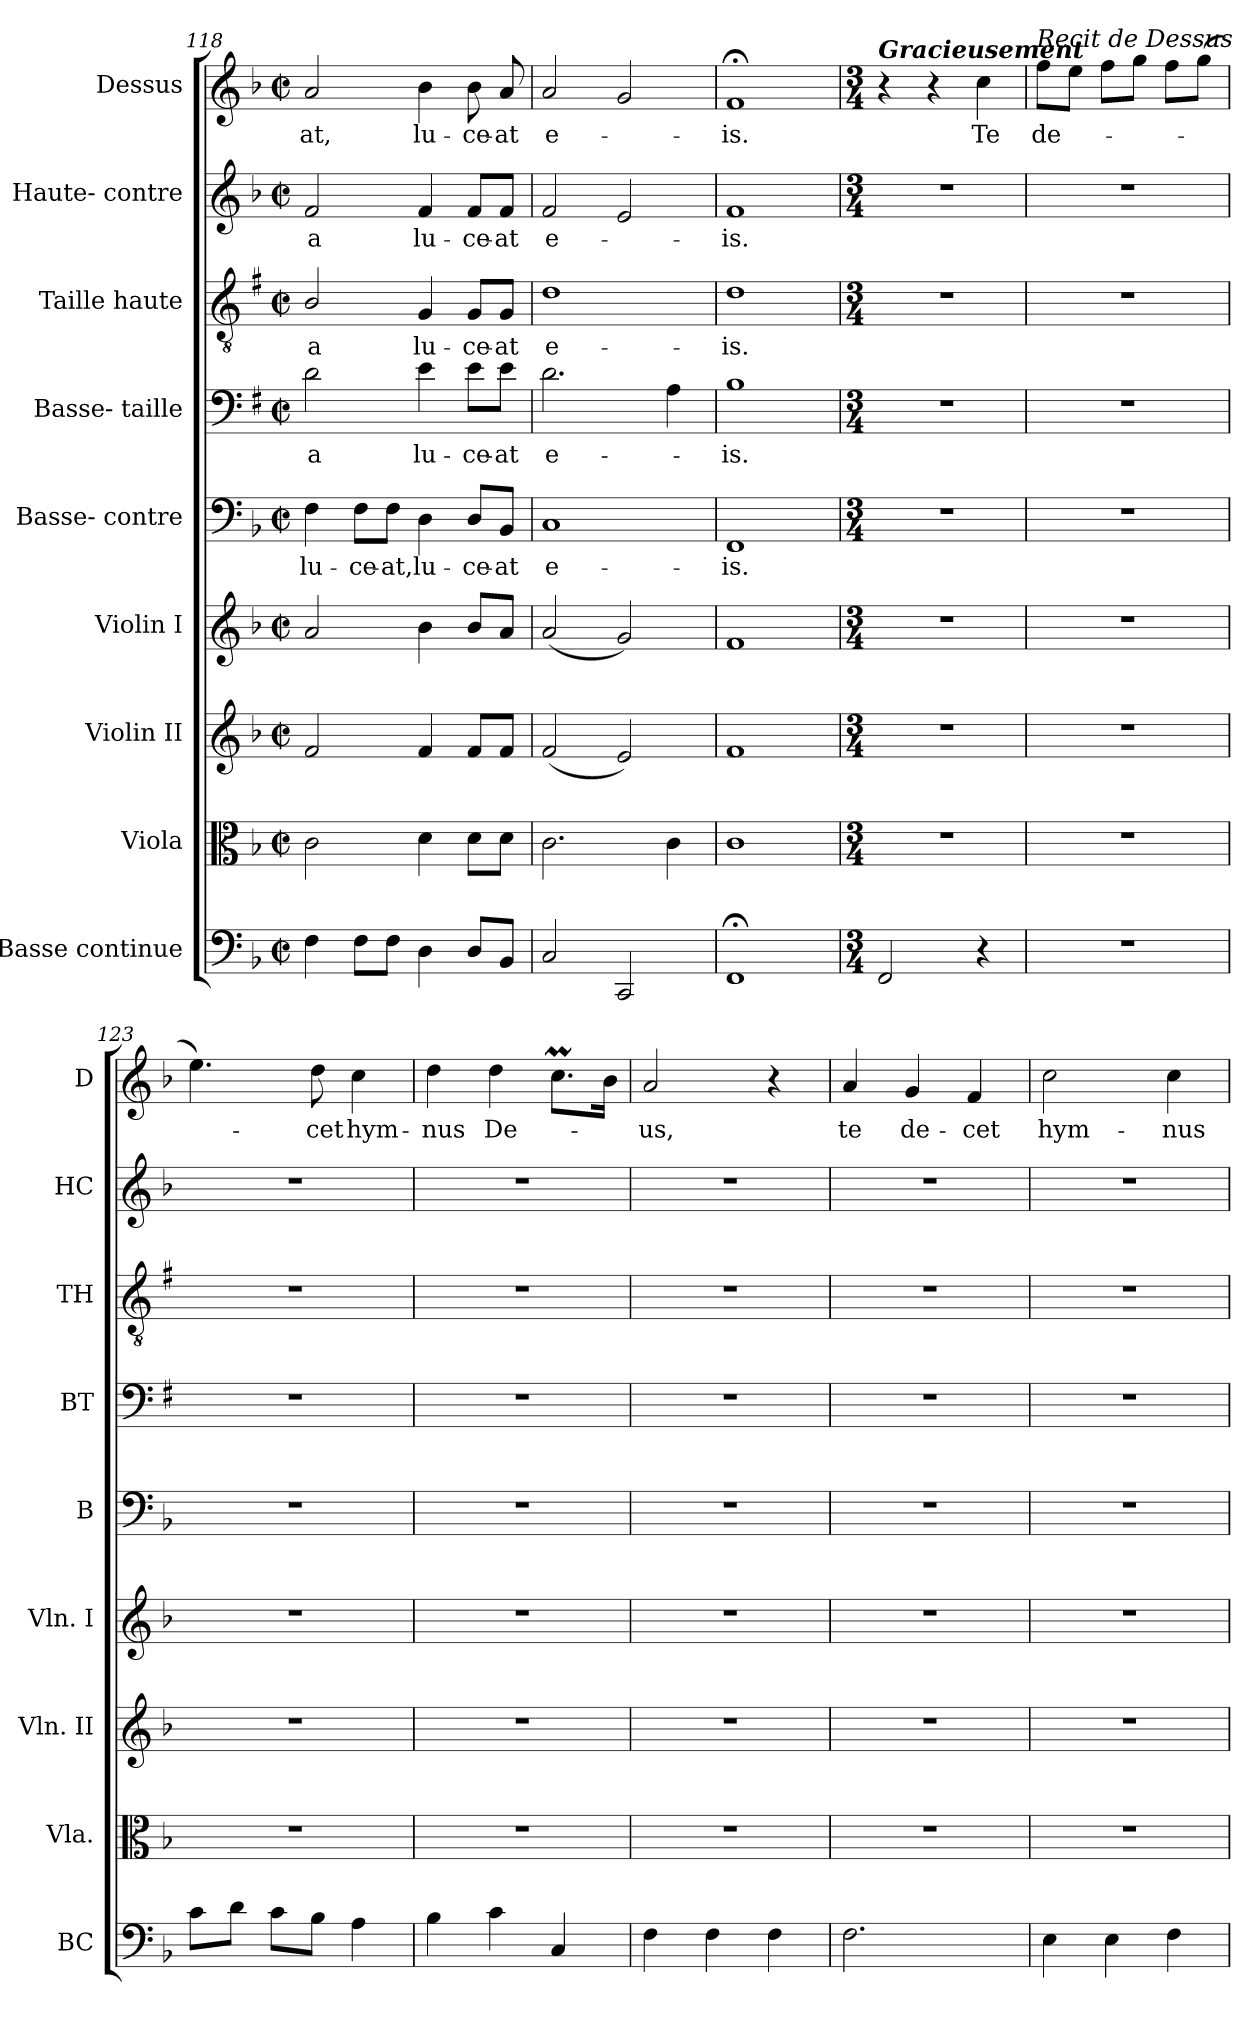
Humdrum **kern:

**kern	**kern	**kern	**kern	**kern	**text	**kern	**text	**kern	**text	**kern	**text	**kern	**text
*part9	*part8	*part7	*part6	*part5	*part5	*part4	*part4	*part3	*part3	*part2	*part2	*part1	*part1
*staff9	*staff8	*staff7	*staff6	*staff5	*staff5	*staff4	*staff4	*staff3	*staff3	*staff2	*staff2	*staff1	*staff1
*I"Basse  continue	*I"Viola	*I"Violin II	*I"Violin I	*I"Basse- contre	*	*I"Basse- taille	*	*I"Taille haute	*	*I"Haute- contre	*	*I"Dessus	*
*I'BC	*I'Vla.	*I'Vln. II	*I'Vln. I	*I'B	*	*I'BT	*	*I'TH	*	*I'HC	*	*I'D	*
*clefF4	*clefC3	*clefG2	*clefG2	*clefF4	*	*clefF4	*	*clefGv2	*	*clefG2	*	*clefG2	*
*	*	*	*	*	*	*ITrd1c2	*	*ITrd1c2	*	*	*	*	*
*k[b-]	*k[b-]	*k[b-]	*k[b-]	*k[b-]	*	*k[b-]	*	*k[b-]	*	*k[b-]	*	*k[b-]	*
*F:	*F:	*F:	*F:	*F:	*	*F:	*	*F:	*	*F:	*	*F:	*
*M2/2	*M2/2	*M2/2	*M2/2	*M2/2	*	*M2/2	*	*M2/2	*	*M2/2	*	*M2/2	*
*met(c|)	*met(c|)	*met(c|)	*met(c|)	*met(c|)	*	*met(c|)	*	*met(c|)	*	*met(c|)	*	*met(c|)	*
=118	=118	=118	=118	=118	=118	=118	=118	=118	=118	=118	=118	=118	=118
!	!	!	!	!	!LO:LY:b	!	!LO:LY:b	!	!LO:LY:b	!	!LO:LY:b	!	!LO:LY:b
4F\	2c\	2f/	2a/	4F\	lu-	2c\	-a	2A/	-a	2f/	-a	2a/	-at,
!	!	!	!	!	!LO:LY:b	!	!	!	!	!	!	!	!
8F\L	.	.	.	8F\L	-ce-	.	.	.	.	.	.	.	.
!	!	!	!	!	!LO:LY:b	!	!	!	!	!	!	!	!
8F\J	.	.	.	8F\J	-at,	.	.	.	.	.	.	.	.
!	!	!	!	!	!LO:LY:b	!	!LO:LY:b	!	!LO:LY:b	!	!LO:LY:b	!	!LO:LY:b
4D\	4d\	4f/	4b-\	4D\	lu-	4d\	lu-	4F/	lu-	4f/	lu-	4b-\	lu-
!	!	!	!	!	!LO:LY:b	!	!LO:LY:b	!	!LO:LY:b	!	!LO:LY:b	!	!LO:LY:b
8D/L	8d\L	8f/L	8b-/L	8D/L	-ce-	8d\L	-ce-	8F/L	-ce-	8f/L	-ce-	8b-\	-ce-
!	!	!	!	!	!LO:LY:b	!	!LO:LY:b	!	!LO:LY:b	!	!LO:LY:b	!	!LO:LY:b
8BB-/J	8d\J	8f/J	8a/J	8BB-/J	-at	8d\J	-at	8F/J	-at	8f/J	-at	8a/	-at
=119	=119	=119	=119	=119	=119	=119	=119	=119	=119	=119	=119	=119	=119
!	!	!	!	!	!LO:LY:b	!	!LO:LY:b	!	!LO:LY:b	!	!LO:LY:b	!	!LO:LY:b
2C/	2.c\	(<2f/	(<2a/	1C	e-	2.c\	e-	1c	e-	2f/	e-	2a/	e-
2CC/	.	2e>/)	2g>/)	.	.	.	.	.	.	2e>/	.	2g>/	.
.	4c\	.	.	.	.	4G\	.	.	.	.	.	.	.
=120	=120	=120	=120	=120	=120	=120	=120	=120	=120	=120	=120	=120	=120
!	!	!	!	!	!LO:LY:b	!	!LO:LY:b	!	!LO:LY:b	!	!LO:LY:b	!	!LO:LY:b
1FF;<	1c	1f	1f	1FF	-is.	1A	-is.	1c	-is.	1f	-is.	1f;<	-is.
!!LO:PB:g=z
=121!	=121!	=121!	=121!	=121!	=121!	=121!	=121!	=121!	=121!	=121!	=121!	=121!	=121!
*M3/4	*M3/4	*M3/4	*M3/4	*M3/4	*	*M3/4	*	*M3/4	*	*M3/4	*	*M3/4	*
!	!	!	!	!	!	!	!	!	!	!	!	!LO:TX:a:Bi:t=Gracieusement	!
2FF/	2.r	2.r	2.r	2.r	.	2.r	.	2.r	.	2.r	.	4r	.
.	.	.	.	.	.	.	.	.	.	.	.	4r	.
!	!	!	!	!	!	!	!	!	!	!	!	!	!LO:LY:b
4r	.	.	.	.	.	.	.	.	.	.	.	4cc\	Te
=122	=122	=122	=122	=122	=122	=122	=122	=122	=122	=122	=122	=122	=122
!	!	!	!	!	!	!	!	!	!	!	!	!LO:TX:a:i:t=Recit de Dessus	!
!	!	!	!	!	!	!	!	!	!	!	!	!	!LO:LY:b
2.r	2.r	2.r	2.r	2.r	.	2.r	.	2.r	.	2.r	.	8ff\L	de-
.	.	.	.	.	.	.	.	.	.	.	.	8ee\J	.
.	.	.	.	.	.	.	.	.	.	.	.	8ff\L	.
.	.	.	.	.	.	.	.	.	.	.	.	8gg\J	.
.	.	.	.	.	.	.	.	.	.	.	.	8ff\L	.
.	.	.	.	.	.	.	.	.	.	.	.	(>8gg\J	.
=123	=123	=123	=123	=123	=123	=123	=123	=123	=123	=123	=123	=123	=123
8c\L	2.r	2.r	2.r	2.r	.	2.r	.	2.r	.	2.r	.	4.ee>\)	.
8d\J	.	.	.	.	.	.	.	.	.	.	.	.	.
8c\L	.	.	.	.	.	.	.	.	.	.	.	.	.
!	!	!	!	!	!	!	!	!	!	!	!	!	!LO:LY:b
8B-\J	.	.	.	.	.	.	.	.	.	.	.	8dd\	-cet
!	!	!	!	!	!	!	!	!	!	!	!	!	!LO:LY:b
4A\	.	.	.	.	.	.	.	.	.	.	.	4cc\	hym-
=124	=124	=124	=124	=124	=124	=124	=124	=124	=124	=124	=124	=124	=124
!	!	!	!	!	!	!	!	!	!	!	!	!	!LO:LY:b
4B-\	2.r	2.r	2.r	2.r	.	2.r	.	2.r	.	2.r	.	4dd\	-nus
!	!	!	!	!	!	!	!	!	!	!	!	!	!LO:LY:b
4c\	.	.	.	.	.	.	.	.	.	.	.	4dd\	De-
4C/	.	.	.	.	.	.	.	.	.	.	.	8.ccM\L	.
.	.	.	.	.	.	.	.	.	.	.	.	16b-\Jk	.
=125	=125	=125	=125	=125	=125	=125	=125	=125	=125	=125	=125	=125	=125
!	!	!	!	!	!	!	!	!	!	!	!	!	!LO:LY:b
4F\	2.r	2.r	2.r	2.r	.	2.r	.	2.r	.	2.r	.	2a>/	-us,
4F\	.	.	.	.	.	.	.	.	.	.	.	.	.
4F\	.	.	.	.	.	.	.	.	.	.	.	4r	.
=126	=126	=126	=126	=126	=126	=126	=126	=126	=126	=126	=126	=126	=126
!	!	!	!	!	!	!	!	!	!	!	!	!	!LO:LY:b
2.F\	2.r	2.r	2.r	2.r	.	2.r	.	2.r	.	2.r	.	4a/	te
!	!	!	!	!	!	!	!	!	!	!	!	!	!LO:LY:b
.	.	.	.	.	.	.	.	.	.	.	.	4g>/	de-
!	!	!	!	!	!	!	!	!	!	!	!	!	!LO:LY:b
.	.	.	.	.	.	.	.	.	.	.	.	4f/	-cet
=127	=127	=127	=127	=127	=127	=127	=127	=127	=127	=127	=127	=127	=127
!	!	!	!	!	!	!	!	!	!	!	!	!	!LO:LY:b
4E\	2.r	2.r	2.r	2.r	.	2.r	.	2.r	.	2.r	.	2cc\	hym-
4E\	.	.	.	.	.	.	.	.	.	.	.	.	.
!	!	!	!	!	!	!	!	!	!	!	!	!	!LO:LY:b
4F\	.	.	.	.	.	.	.	.	.	.	.	4cc\	-nus
=	=	=	=	=	=	=	=	=	=	=	=	=	=
*-	*-	*-	*-	*-	*-	*-	*-	*-	*-	*-	*-	*-	*-
